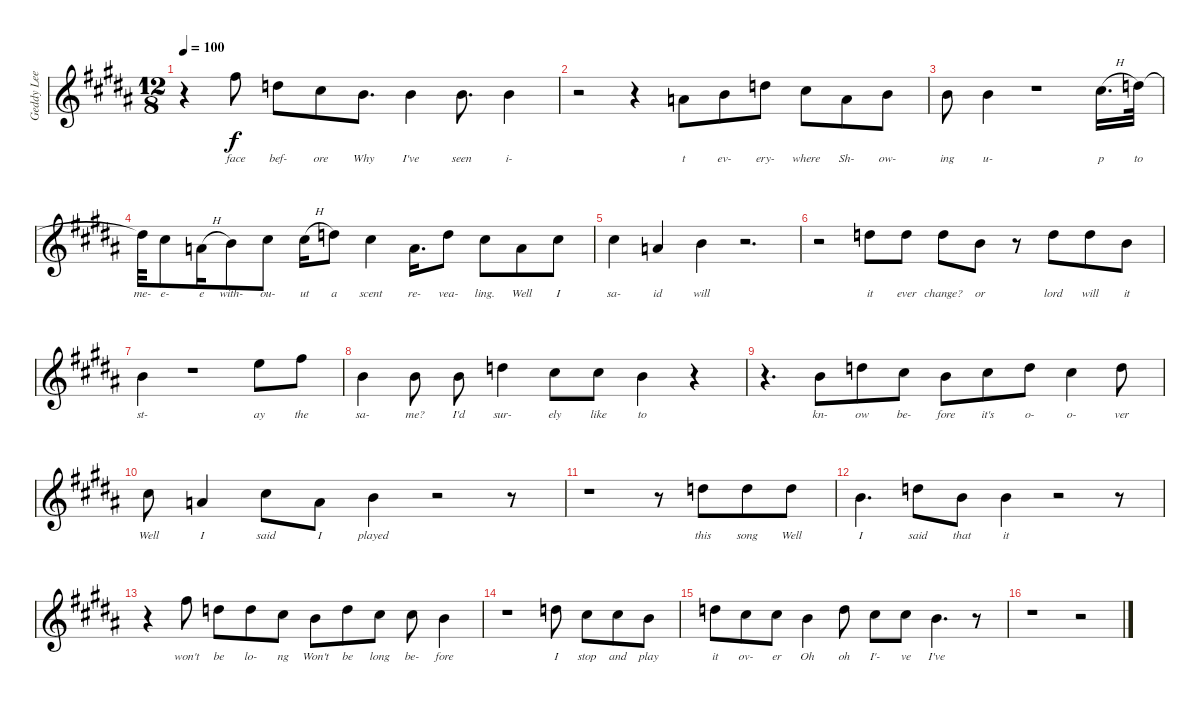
\track ("Geddy Lee Vocals" "Geddy Lee ") {instrument reedorgan}
\staff {score}
\tuning (E4 B3 G3 D3 A2 E2) {hide}
\ts (12 8)
\tempo 100
\clef g2
\ks b
r.4{dy f} 14.1.8{lyrics (0 "face") lyrics (1 "") lyrics (2 "") lyrics (3 "") lyrics (4 "")} 10.1.8{lyrics (0 "bef-") lyrics (1 "") lyrics (2 "") lyrics (3 "") lyrics (4 "")} 9.1.8{lyrics (0 "ore") lyrics (1 "") lyrics (2 "") lyrics (3 "") lyrics (4 "")} 12.2.8{d lyrics (0 "Why") lyrics (1 "") lyrics (2 "") lyrics (3 "") lyrics (4 "")} 12.2.4{lyrics (0 "I've") lyrics (1 "") lyrics (2 "") lyrics (3 "") lyrics (4 "")} 12.2.8{d lyrics (0 "seen") lyrics (1 "") lyrics (2 "") lyrics (3 "") lyrics (4 "")} 12.2.4{lyrics (0 "i-") lyrics (1 "") lyrics (2 "") lyrics (3 "") lyrics (4 "")} |
r.2 r.4 10.2.8{lyrics (0 "t") lyrics (1 "") lyrics (2 "") lyrics (3 "") lyrics (4 "")} 12.2.8{lyrics (0 "ev-") lyrics (1 "") lyrics (2 "") lyrics (3 "") lyrics (4 "")} 10.1.8{lyrics (0 "ery-") lyrics (1 "") lyrics (2 "") lyrics (3 "") lyrics (4 "")} 9.1.8{lyrics (0 "where") lyrics (1 "") lyrics (2 "") lyrics (3 "") lyrics (4 "")} 10.2.8{lyrics (0 "Sh-") lyrics (1 "") lyrics (2 "") lyrics (3 "") lyrics (4 "")} 12.2.8{lyrics (0 "ow-") lyrics (1 "") lyrics (2 "") lyrics (3 "") lyrics (4 "")} |
12.2.8{lyrics (0 "ing") lyrics (1 "") lyrics (2 "") lyrics (3 "") lyrics (4 "")} 12.2.4{lyrics (0 "u-") lyrics (1 "") lyrics (2 "") lyrics (3 "") lyrics (4 "")} r.1 9.1{h}.16{d lyrics (0 "p") lyrics (1 "") lyrics (2 "") lyrics (3 "") lyrics (4 "")} 10.1.32{lyrics (0 "to") lyrics (1 "") lyrics (2 "") lyrics (3 "") lyrics (4 "")} |
10.1{t}.32{lyrics (0 "me-") lyrics (1 "") lyrics (2 "") lyrics (3 "") lyrics (4 "")} 9.1.8{lyrics (0 "e-") lyrics (1 "") lyrics (2 "") lyrics (3 "") lyrics (4 "")} 10.2{h}.16{lyrics (0 "e") lyrics (1 "") lyrics (2 "") lyrics (3 "") lyrics (4 "")} 12.2.8{lyrics (0 "with-") lyrics (1 "") lyrics (2 "") lyrics (3 "") lyrics (4 "")} 9.1.8{lyrics (0 "ou-") lyrics (1 "") lyrics (2 "") lyrics (3 "") lyrics (4 "")} 9.1{h}.16{lyrics (0 "ut") lyrics (1 "") lyrics (2 "") lyrics (3 "") lyrics (4 "")} 10.1.8{lyrics (0 "a") lyrics (1 "") lyrics (2 "") lyrics (3 "") lyrics (4 "")} 9.1.4{lyrics (0 "scent") lyrics (1 "") lyrics (2 "") lyrics (3 "") lyrics (4 "")} 10.2.16{d lyrics (0 "re-") lyrics (1 "") lyrics (2 "") lyrics (3 "") lyrics (4 "")} 10.1.8{lyrics (0 "vea-") lyrics (1 "") lyrics (2 "") lyrics (3 "") lyrics (4 "")} 9.1.8{lyrics (0 "ling.") lyrics (1 "") lyrics (2 "") lyrics (3 "") lyrics (4 "")} 10.2.8{lyrics (0 "Well") lyrics (1 "") lyrics (2 "") lyrics (3 "") lyrics (4 "")} 9.1.8{lyrics (0 "I") lyrics (1 "") lyrics (2 "") lyrics (3 "") lyrics (4 "")} |
9.1.4{lyrics (0 "sa-") lyrics (1 "") lyrics (2 "") lyrics (3 "") lyrics (4 "")} 10.2.4{lyrics (0 "id") lyrics (1 "") lyrics (2 "") lyrics (3 "") lyrics (4 "")} 12.2.4{lyrics (0 "will") lyrics (1 "") lyrics (2 "") lyrics (3 "") lyrics (4 "")} r.2{d} |
r.2 10.1.8{lyrics (0 "it") lyrics (1 "") lyrics (2 "") lyrics (3 "") lyrics (4 "")} 10.1.8{lyrics (0 "ever") lyrics (1 "") lyrics (2 "") lyrics (3 "") lyrics (4 "")} 10.1.8{lyrics (0 "change?") lyrics (1 "") lyrics (2 "") lyrics (3 "") lyrics (4 "")} 12.2.8{lyrics (0 "or") lyrics (1 "") lyrics (2 "") lyrics (3 "") lyrics (4 "")} r.8 10.1.8{lyrics (0 "lord") lyrics (1 "") lyrics (2 "") lyrics (3 "") lyrics (4 "")} 10.1.8{lyrics (0 "will") lyrics (1 "") lyrics (2 "") lyrics (3 "") lyrics (4 "")} 12.2.8{lyrics (0 "it") lyrics (1 "") lyrics (2 "") lyrics (3 "") lyrics (4 "")} |
12.2.4{lyrics (0 "st-") lyrics (1 "") lyrics (2 "") lyrics (3 "") lyrics (4 "")} r.1 12.1.8{lyrics (0 "ay") lyrics (1 "") lyrics (2 "") lyrics (3 "") lyrics (4 "")} 14.1.8{lyrics (0 "the") lyrics (1 "") lyrics (2 "") lyrics (3 "") lyrics (4 "")} |
12.2.4{lyrics (0 "sa-") lyrics (1 "") lyrics (2 "") lyrics (3 "") lyrics (4 "")} 12.2.8{lyrics (0 "me?") lyrics (1 "") lyrics (2 "") lyrics (3 "") lyrics (4 "")} 12.2.8{lyrics (0 "I'd") lyrics (1 "") lyrics (2 "") lyrics (3 "") lyrics (4 "")} 10.1.4{lyrics (0 "sur-") lyrics (1 "") lyrics (2 "") lyrics (3 "") lyrics (4 "")} 9.1.8{lyrics (0 "ely") lyrics (1 "") lyrics (2 "") lyrics (3 "") lyrics (4 "")} 9.1.8{lyrics (0 "like") lyrics (1 "") lyrics (2 "") lyrics (3 "") lyrics (4 "")} 12.2.4{lyrics (0 "to") lyrics (1 "") lyrics (2 "") lyrics (3 "") lyrics (4 "")} r.4 |
r.4{d} 12.2.8{lyrics (0 "kn-") lyrics (1 "") lyrics (2 "") lyrics (3 "") lyrics (4 "")} 10.1.8{lyrics (0 "ow") lyrics (1 "") lyrics (2 "") lyrics (3 "") lyrics (4 "")} 9.1.8{lyrics (0 "be-") lyrics (1 "") lyrics (2 "") lyrics (3 "") lyrics (4 "")} 12.2.8{lyrics (0 "fore") lyrics (1 "") lyrics (2 "") lyrics (3 "") lyrics (4 "")} 9.1.8{lyrics (0 "it's") lyrics (1 "") lyrics (2 "") lyrics (3 "") lyrics (4 "")} 10.1.8{lyrics (0 "o-") lyrics (1 "") lyrics (2 "") lyrics (3 "") lyrics (4 "")} 9.1.4{lyrics (0 "o-") lyrics (1 "") lyrics (2 "") lyrics (3 "") lyrics (4 "")} 10.1.8{lyrics (0 "ver") lyrics (1 "") lyrics (2 "") lyrics (3 "") lyrics (4 "")} |
9.1.8{lyrics (0 "Well") lyrics (1 "") lyrics (2 "") lyrics (3 "") lyrics (4 "")} 10.2.4{lyrics (0 "I") lyrics (1 "") lyrics (2 "") lyrics (3 "") lyrics (4 "")} 9.1.8{lyrics (0 "said") lyrics (1 "") lyrics (2 "") lyrics (3 "") lyrics (4 "")} 10.2.8{lyrics (0 "I") lyrics (1 "") lyrics (2 "") lyrics (3 "") lyrics (4 "")} 12.2.4{lyrics (0 "played") lyrics (1 "") lyrics (2 "") lyrics (3 "") lyrics (4 "")} r.2 r.8 |
r.1 r.8 10.1.8{lyrics (0 "this") lyrics (1 "") lyrics (2 "") lyrics (3 "") lyrics (4 "")} 10.1.8{lyrics (0 "song") lyrics (1 "") lyrics (2 "") lyrics (3 "") lyrics (4 "")} 10.1.8{lyrics (0 "Well") lyrics (1 "") lyrics (2 "") lyrics (3 "") lyrics (4 "")} |
12.2.4{d lyrics (0 "I") lyrics (1 "") lyrics (2 "") lyrics (3 "") lyrics (4 "")} 10.1.8{lyrics (0 "said") lyrics (1 "") lyrics (2 "") lyrics (3 "") lyrics (4 "")} 12.2.8{lyrics (0 "that") lyrics (1 "") lyrics (2 "") lyrics (3 "") lyrics (4 "")} 12.2.4{lyrics (0 "it") lyrics (1 "") lyrics (2 "") lyrics (3 "") lyrics (4 "")} r.2 r.8 |
r.4 14.1.8{lyrics (0 "won't") lyrics (1 "") lyrics (2 "") lyrics (3 "") lyrics (4 "")} 10.1.8{lyrics (0 "be") lyrics (1 "") lyrics (2 "") lyrics (3 "") lyrics (4 "")} 10.1.8{lyrics (0 "lo-") lyrics (1 "") lyrics (2 "") lyrics (3 "") lyrics (4 "")} 9.1.8{lyrics (0 "ng") lyrics (1 "") lyrics (2 "") lyrics (3 "") lyrics (4 "")} 12.2.8{lyrics (0 "Won't") lyrics (1 "") lyrics (2 "") lyrics (3 "") lyrics (4 "")} 10.1.8{lyrics (0 "be") lyrics (1 "") lyrics (2 "") lyrics (3 "") lyrics (4 "")} 9.1.8{lyrics (0 "long") lyrics (1 "") lyrics (2 "") lyrics (3 "") lyrics (4 "")} 9.1.8{lyrics (0 "be-") lyrics (1 "") lyrics (2 "") lyrics (3 "") lyrics (4 "")} 12.2.4{lyrics (0 "fore") lyrics (1 "") lyrics (2 "") lyrics (3 "") lyrics (4 "")} |
r.1 10.1.8{lyrics (0 "I") lyrics (1 "") lyrics (2 "") lyrics (3 "") lyrics (4 "")} 9.1.8{lyrics (0 "stop") lyrics (1 "") lyrics (2 "") lyrics (3 "") lyrics (4 "")} 9.1.8{lyrics (0 "and") lyrics (1 "") lyrics (2 "") lyrics (3 "") lyrics (4 "")} 12.2.8{lyrics (0 "play") lyrics (1 "") lyrics (2 "") lyrics (3 "") lyrics (4 "")} |
10.1.8{lyrics (0 "it") lyrics (1 "") lyrics (2 "") lyrics (3 "") lyrics (4 "")} 9.1.8{lyrics (0 "ov-") lyrics (1 "") lyrics (2 "") lyrics (3 "") lyrics (4 "")} 9.1.8{lyrics (0 "er") lyrics (1 "") lyrics (2 "") lyrics (3 "") lyrics (4 "")} 12.2.4{lyrics (0 "Oh") lyrics (1 "") lyrics (2 "") lyrics (3 "") lyrics (4 "")} 10.1.8{lyrics (0 "oh") lyrics (1 "") lyrics (2 "") lyrics (3 "") lyrics (4 "")} 9.1.8{lyrics (0 "I'-") lyrics (1 "") lyrics (2 "") lyrics (3 "") lyrics (4 "")} 9.1.8{lyrics (0 "ve") lyrics (1 "") lyrics (2 "") lyrics (3 "") lyrics (4 "")} 12.2.4{d lyrics (0 "I've") lyrics (1 "") lyrics (2 "") lyrics (3 "") lyrics (4 "")} r.8 |
r.1 r.2
